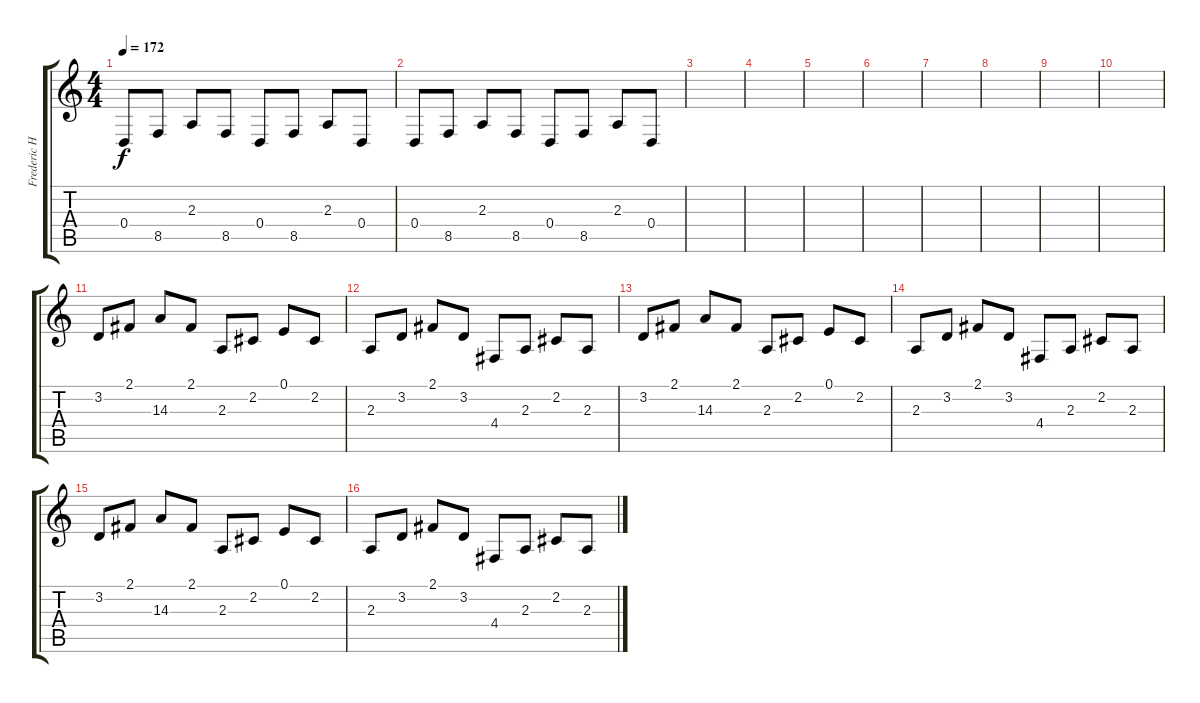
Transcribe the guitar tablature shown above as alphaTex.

\track ("Frederic Helmer" "Frederic H") {instrument fx8scifi}
\staff {score tabs}
\tuning (E4 B3 G3 D3 A2 E2) {hide}
\ts (4 4)
\tempo 172
\clef g2
\ks c
0.4.8{dy f} 8.5.8 2.3.8 8.5.8 0.4.8 8.5.8 2.3.8 0.4.8 |
0.4.8 8.5.8 2.3.8 8.5.8 0.4.8 8.5.8 2.3.8 0.4.8 |
|
|
|
|
|
|
|
|
3.2.8 2.1.8 14.3.8 2.1.8 2.3.8 2.2.8 0.1.8 2.2.8 |
2.3.8 3.2.8 2.1.8 3.2.8 4.4.8 2.3.8 2.2.8 2.3.8 |
3.2.8 2.1.8 14.3.8 2.1.8 2.3.8 2.2.8 0.1.8 2.2.8 |
2.3.8 3.2.8 2.1.8 3.2.8 4.4.8 2.3.8 2.2.8 2.3.8 |
3.2.8 2.1.8 14.3.8 2.1.8 2.3.8 2.2.8 0.1.8 2.2.8 |
2.3.8 3.2.8 2.1.8 3.2.8 4.4.8 2.3.8 2.2.8 2.3.8
